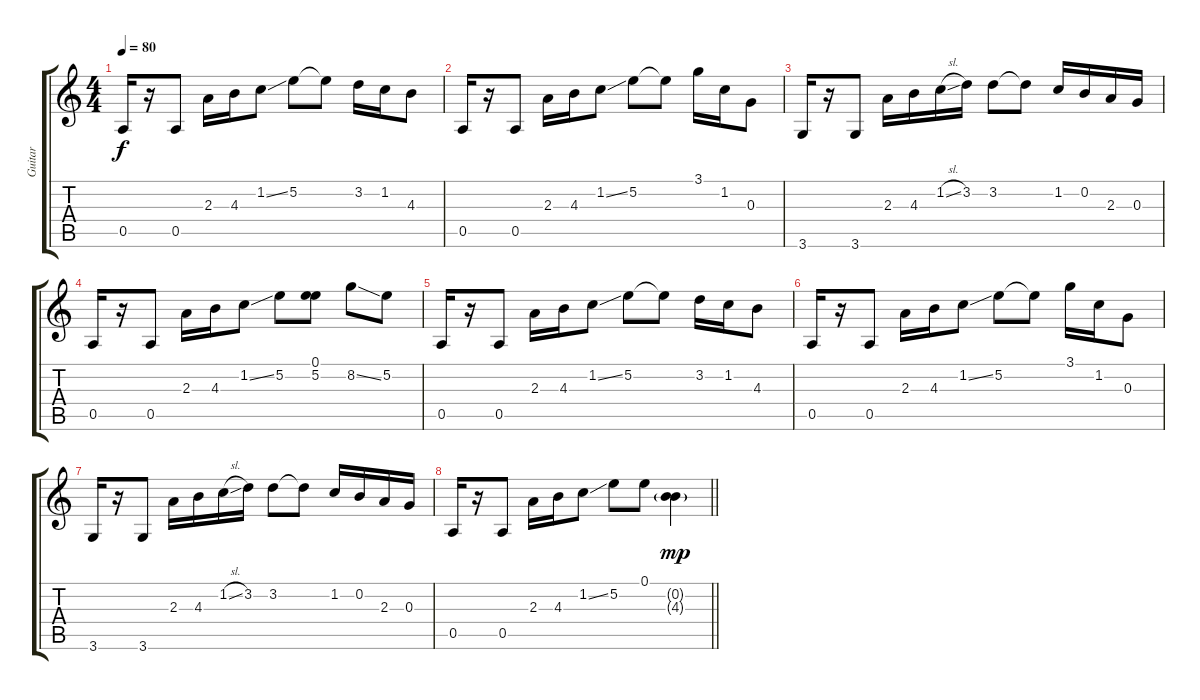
\track ("Guitar" "Guitar") {instrument electricguitarclean}
\staff {score tabs}
\tuning (E4 B3 G3 D3 A2 E2) {hide}
\ts (4 4)
\tempo 80
\clef g2
\ks c
0.5.16{dy f} r.16 0.5.8 2.3.16 4.3.16 1.2{ss}.8 5.2.8 5.2{t}.8 3.2.16 1.2.16 4.3.8 |
0.5.16 r.16 0.5.8 2.3.16 4.3.16 1.2{ss}.8 5.2.8 5.2{t}.8 3.1.16 1.2.16 0.3.8 |
3.6.16 r.16 3.6.8 2.3.16 4.3.16 1.2{sl}.16 3.2.16 3.2.8 3.2{t}.8 1.2.16 0.2.16 2.3.16 0.3.16 |
0.5.16 r.16 0.5.8 2.3.16 4.3.16 1.2{ss}.8 5.2.8 (0.1 5.2).8 8.2{ss}.8 5.2.8 |
0.5.16 r.16 0.5.8 2.3.16 4.3.16 1.2{ss}.8 5.2.8 5.2{t}.8 3.2.16 1.2.16 4.3.8 |
0.5.16 r.16 0.5.8 2.3.16 4.3.16 1.2{ss}.8 5.2.8 5.2{t}.8 3.1.16 1.2.16 0.3.8 |
3.6.16 r.16 3.6.8 2.3.16 4.3.16 1.2{sl}.16 3.2.16 3.2.8 3.2{t}.8 1.2.16 0.2.16 2.3.16 0.3.16 |
\barLineRight lightlight
0.5.16 r.16 0.5.8 2.3.16 4.3.16 1.2{ss}.8 5.2.8 0.1.8 (0.2{g} 4.3{g}).4{dy mp}
